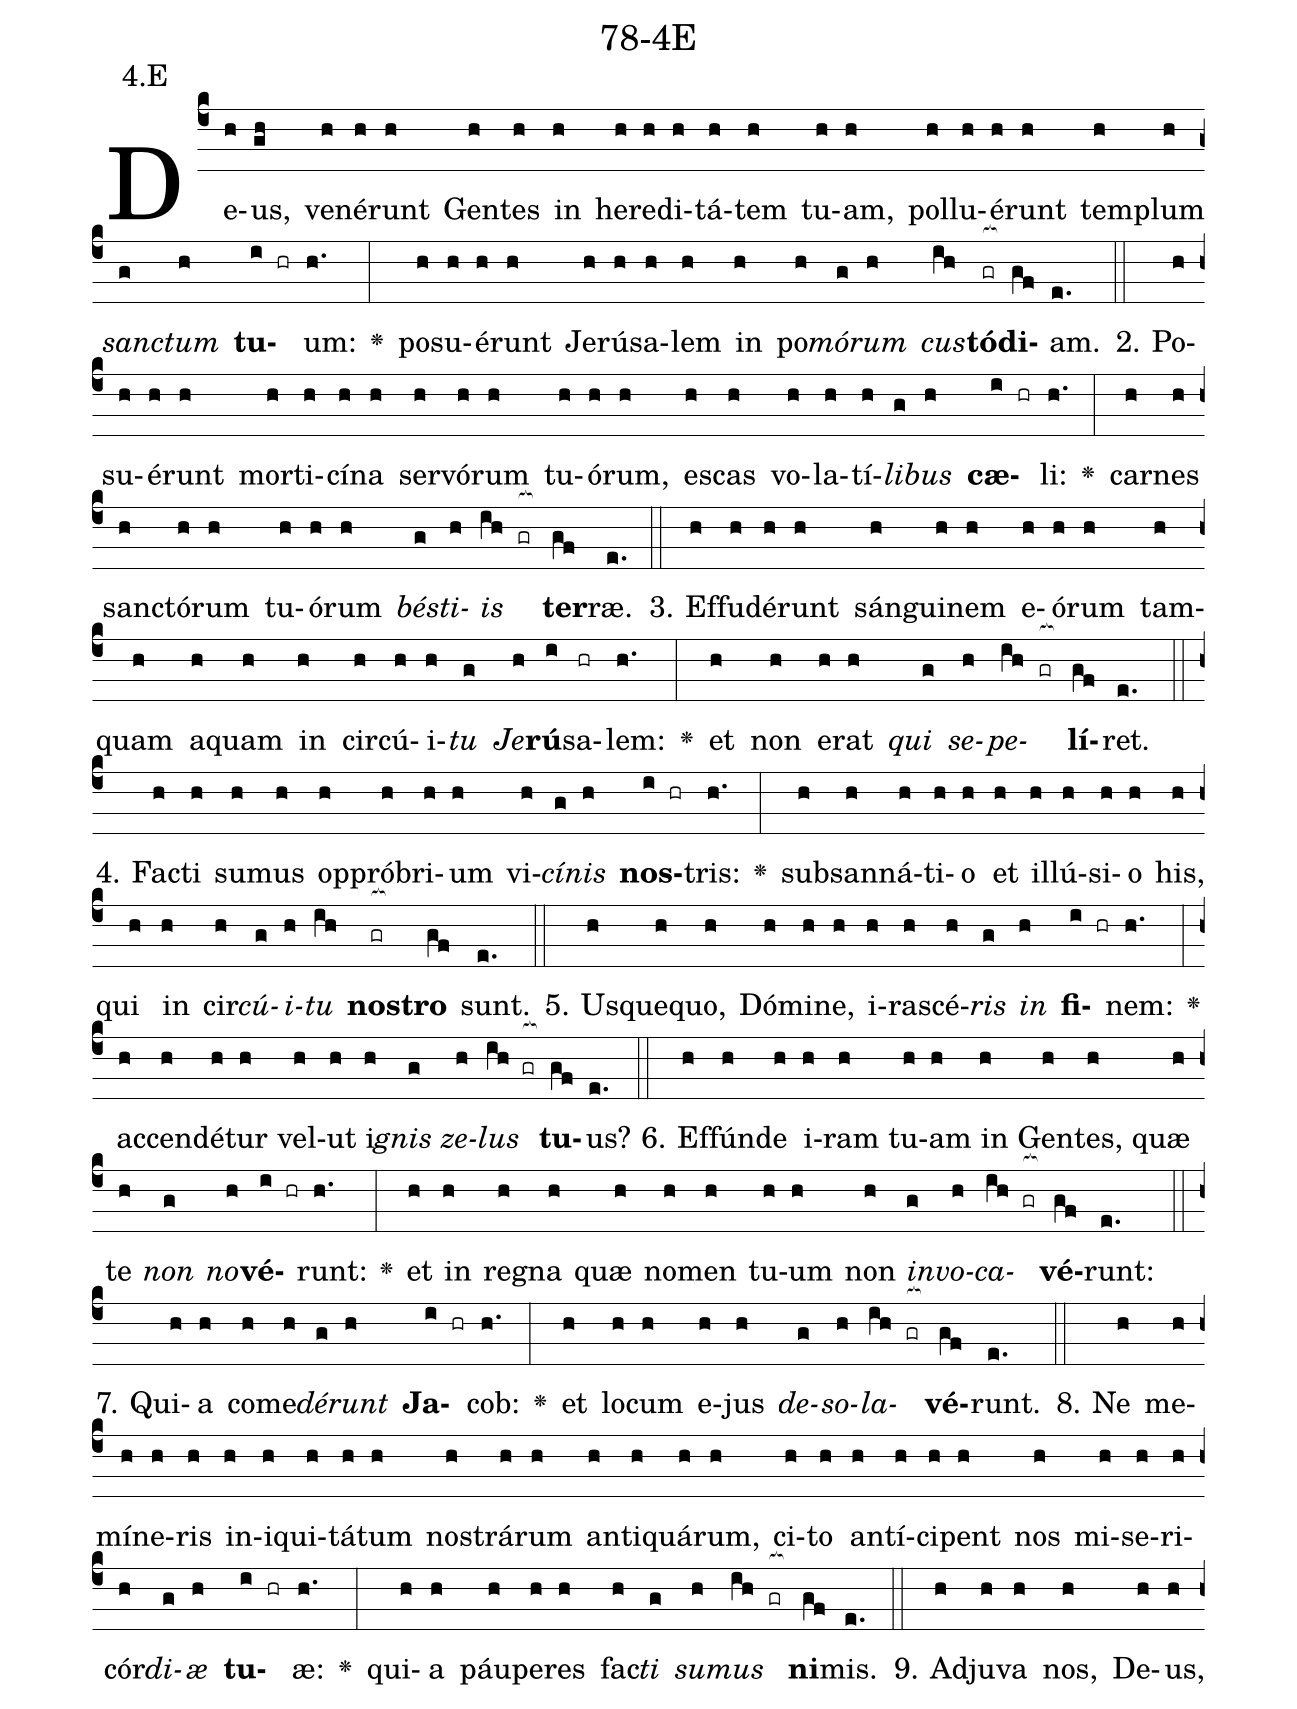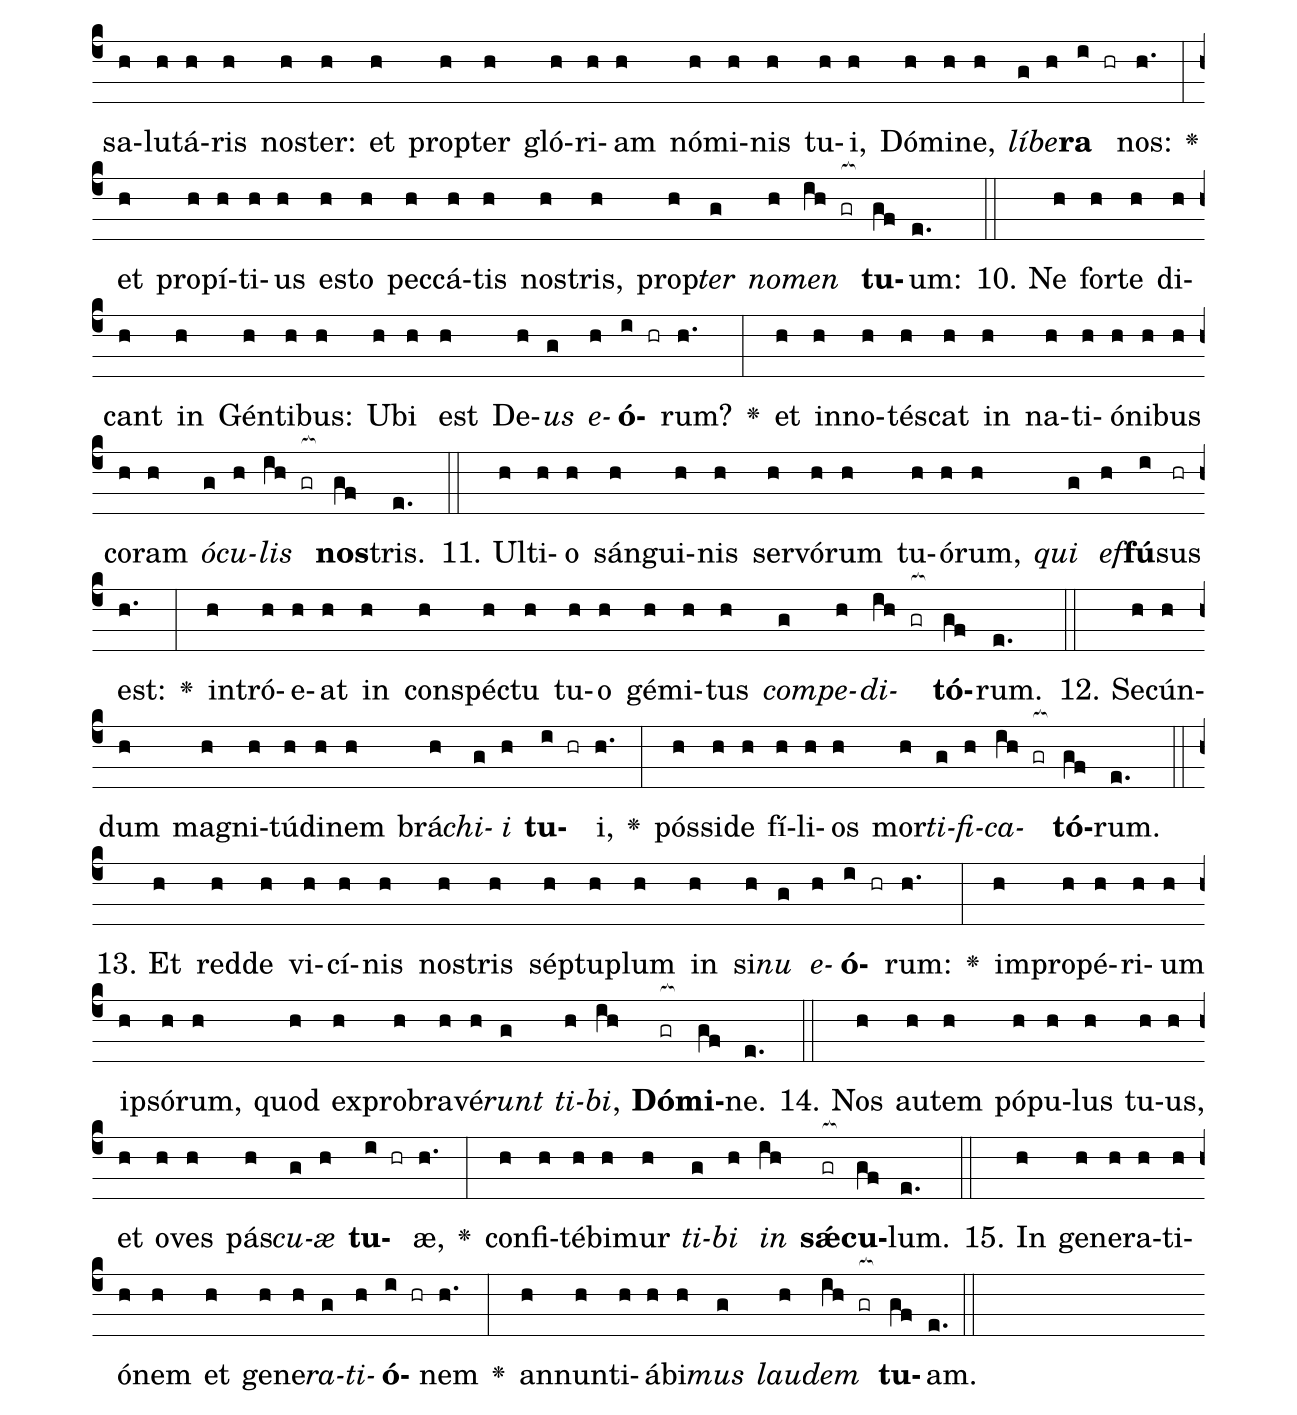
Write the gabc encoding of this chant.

name: 78-4E;
annotation: 4.E;
%%
(c4)De(h)us,(gh) ve(h)né(h)runt(h) Gen(h)tes(h) in(h) he(h)re(h)di(h)tá(h)tem(h) tu(h)am,(h) pol(h)lu(h)é(h)runt(h) tem(h)plum(h) <i>sanc</i>(g)<i>tum</i>(h) <b>tu</b>(i hr)um:(h.) <v>\greheightstar</v>(:) po(h)su(h)é(h)runt(h) Je(h)rú(h)sa(h)lem(h) in(h) po(h)<i>mó</i>(g)<i>rum</i>(h) <i>cus</i>(ih)<b>tó</b>(gr[ocb:1{])<b>di</b>(gf[ocb:0}])am.(e.) (::)
2. Po(h)su(h)é(h)runt(h) mor(h)ti(h)cí(h)na(h) ser(h)vó(h)rum(h) tu(h)ó(h)rum,(h) es(h)cas(h) vo(h)la(h)tí(h)<i>li</i>(g)<i>bus</i>(h) <b>cæ</b>(i hr)li:(h.) <v>\greheightstar</v>(:) car(h)nes(h) sanc(h)tó(h)rum(h) tu(h)ó(h)rum(h) <i>bés</i>(g)<i>ti</i>(h)<i>is</i>(ih gr[ocb:1{]) <b>ter</b>(gf[ocb:0}])ræ.(e.) (::)
3. Ef(h)fu(h)dé(h)runt(h) sán(h)gui(h)nem(h) e(h)ó(h)rum(h) tam(h)quam(h) a(h)quam(h) in(h) cir(h)cú(h)i(h)<i>tu</i>(g) <i>Je</i>(h)<b>rú</b>(i)sa(hr)lem:(h.) <v>\greheightstar</v>(:) et(h) non(h) e(h)rat(h) <i>qui</i>(g) <i>se</i>(h)<i>pe</i>(ih gr[ocb:1{])<b>lí</b>(gf[ocb:0}])ret.(e.) (::)
4. Fac(h)ti(h) su(h)mus(h) op(h)pró(h)bri(h)um(h) vi(h)<i>cí</i>(g)<i>nis</i>(h) <b>nos</b>(i hr)tris:(h.) <v>\greheightstar</v>(:) sub(h)san(h)ná(h)ti(h)o(h) et(h) il(h)lú(h)si(h)o(h) his,(h) qui(h) in(h) cir(h)<i>cú</i>(g)<i>i</i>(h)<i>tu</i>(ih) <b>nos</b>(gr[ocb:1{])<b>tro</b>(gf[ocb:0}]) sunt.(e.) (::)
5. Us(h)que(h)quo,(h) Dó(h)mi(h)ne,(h) i(h)ra(h)scé(h)<i>ris</i>(g) <i>in</i>(h) <b>fi</b>(i hr)nem:(h.) <v>\greheightstar</v>(:) ac(h)cen(h)dé(h)tur(h) vel(h)ut(h) i(h)<i>gnis</i>(g) <i>ze</i>(h)<i>lus</i>(ih gr[ocb:1{]) <b>tu</b>(gf[ocb:0}])us?(e.) (::)
6. Ef(h)fún(h)de(h) i(h)ram(h) tu(h)am(h) in(h) Gen(h)tes,(h) quæ(h) te(h) <i>non</i>(g) <i>no</i>(h)<b>vé</b>(i hr)runt:(h.) <v>\greheightstar</v>(:) et(h) in(h) re(h)gna(h) quæ(h) no(h)men(h) tu(h)um(h) non(h) <i>in</i>(g)<i>vo</i>(h)<i>ca</i>(ih gr[ocb:1{])<b>vé</b>(gf[ocb:0}])runt:(e.) (::)
7. Qui(h)a(h) com(h)e(h)<i>dé</i>(g)<i>runt</i>(h) <b>Ja</b>(i hr)cob:(h.) <v>\greheightstar</v>(:) et(h) lo(h)cum(h) e(h)jus(h) <i>de</i>(g)<i>so</i>(h)<i>la</i>(ih gr[ocb:1{])<b>vé</b>(gf[ocb:0}])runt.(e.) (::)
8. Ne(h) me(h)mí(h)ne(h)ris(h) in(h)i(h)qui(h)tá(h)tum(h) nos(h)trá(h)rum(h) an(h)ti(h)quá(h)rum,(h) ci(h)to(h) an(h)tí(h)ci(h)pent(h) nos(h) mi(h)se(h)ri(h)cór(h)<i>di</i>(g)<i>æ</i>(h) <b>tu</b>(i hr)æ:(h.) <v>\greheightstar</v>(:) qui(h)a(h) páu(h)pe(h)res(h) fac(h)<i>ti</i>(g) <i>su</i>(h)<i>mus</i>(ih gr[ocb:1{]) <b>ni</b>(gf[ocb:0}])mis.(e.) (::)
9. Ad(h)ju(h)va(h) nos,(h) De(h)us,(h) sa(h)lu(h)tá(h)ris(h) nos(h)ter:(h) et(h) prop(h)ter(h) gló(h)ri(h)am(h) nó(h)mi(h)nis(h) tu(h)i,(h) Dó(h)mi(h)ne,(h) <i>lí</i>(g)<i>be</i>(h)<b>ra</b>(i hr) nos:(h.) <v>\greheightstar</v>(:) et(h) pro(h)pí(h)ti(h)us(h) es(h)to(h) pec(h)cá(h)tis(h) nos(h)tris,(h) prop(h)<i>ter</i>(g) <i>no</i>(h)<i>men</i>(ih gr[ocb:1{]) <b>tu</b>(gf[ocb:0}])um:(e.) (::)
10. Ne(h) for(h)te(h) di(h)cant(h) in(h) Gén(h)ti(h)bus:(h) U(h)bi(h) est(h) De(h)<i>us</i>(g) <i>e</i>(h)<b>ó</b>(i hr)rum?(h.) <v>\greheightstar</v>(:) et(h) in(h)no(h)tés(h)cat(h) in(h) na(h)ti(h)ó(h)ni(h)bus(h) co(h)ram(h) <i>ó</i>(g)<i>cu</i>(h)<i>lis</i>(ih gr[ocb:1{]) <b>nos</b>(gf[ocb:0}])tris.(e.) (::)
11. Ul(h)ti(h)o(h) sán(h)gui(h)nis(h) ser(h)vó(h)rum(h) tu(h)ó(h)rum,(h) <i>qui</i>(g) <i>ef</i>(h)<b>fú</b>(i)sus(hr) est:(h.) <v>\greheightstar</v>(:) in(h)tró(h)e(h)at(h) in(h) con(h)spéc(h)tu(h) tu(h)o(h) gé(h)mi(h)tus(h) <i>com</i>(g)<i>pe</i>(h)<i>di</i>(ih gr[ocb:1{])<b>tó</b>(gf[ocb:0}])rum.(e.) (::)
12. Se(h)cún(h)dum(h) ma(h)gni(h)tú(h)di(h)nem(h) brá(h)<i>chi</i>(g)<i>i</i>(h) <b>tu</b>(i hr)i,(h.) <v>\greheightstar</v>(:) pós(h)si(h)de(h) fí(h)li(h)os(h) mor(h)<i>ti</i>(g)<i>fi</i>(h)<i>ca</i>(ih gr[ocb:1{])<b>tó</b>(gf[ocb:0}])rum.(e.) (::)
13. Et(h) red(h)de(h) vi(h)cí(h)nis(h) nos(h)tris(h) sép(h)tu(h)plum(h) in(h) si(h)<i>nu</i>(g) <i>e</i>(h)<b>ó</b>(i hr)rum:(h.) <v>\greheightstar</v>(:) im(h)pro(h)pé(h)ri(h)um(h) ip(h)só(h)rum,(h) quod(h) ex(h)pro(h)bra(h)vé(h)<i>runt</i>(g) <i>ti</i>(h)<i>bi</i>,(ih) <b>Dó</b>(gr[ocb:1{])<b>mi</b>(gf[ocb:0}])ne.(e.) (::)
14. Nos(h) au(h)tem(h) pó(h)pu(h)lus(h) tu(h)us,(h) et(h) o(h)ves(h) pás(h)<i>cu</i>(g)<i>æ</i>(h) <b>tu</b>(i hr)æ,(h.) <v>\greheightstar</v>(:) con(h)fi(h)té(h)bi(h)mur(h) <i>ti</i>(g)<i>bi</i>(h) <i>in</i>(ih) <b>sǽ</b>(gr[ocb:1{])<b>cu</b>(gf[ocb:0}])lum.(e.) (::)
15. In(h) ge(h)ne(h)ra(h)ti(h)ó(h)nem(h) et(h) ge(h)ne(h)<i>ra</i>(g)<i>ti</i>(h)<b>ó</b>(i hr)nem(h.) <v>\greheightstar</v>(:) an(h)nun(h)ti(h)á(h)bi(h)<i>mus</i>(g) <i>lau</i>(h)<i>dem</i>(ih gr[ocb:1{]) <b>tu</b>(gf[ocb:0}])am.(e.) (::)
